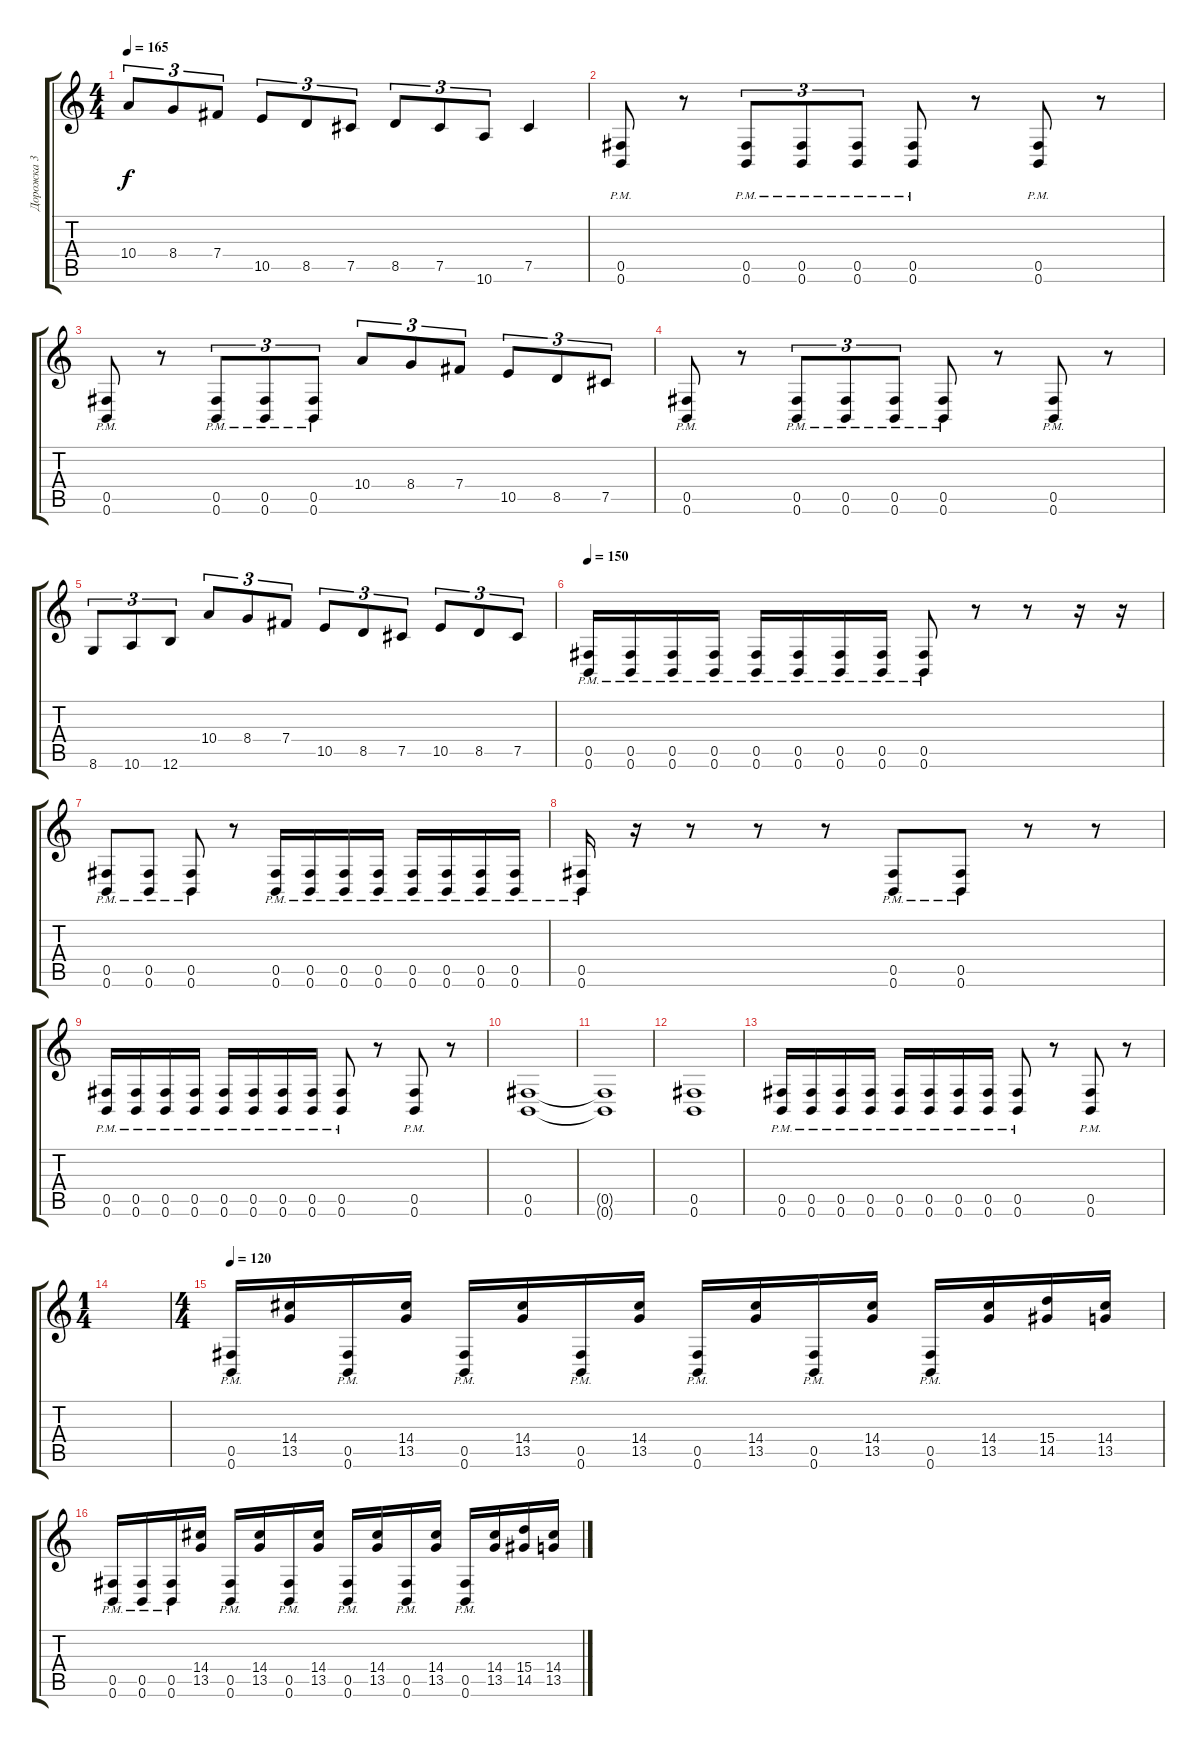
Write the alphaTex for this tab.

\track ("Дорожка 3" "Дорожка 3") {instrument distortionguitar}
\staff {score tabs}
\tuning (Db4 Ab3 E3 B2 Gb2 B1) {hide}
\ts (4 4)
\tempo 165
\clef g2
\ks c
10.4.8{tu (3 2) dy f} 8.4.8{tu (3 2)} 7.4.8{tu (3 2)} 10.5.8{tu (3 2)} 8.5.8{tu (3 2)} 7.5.8{tu (3 2)} 8.5.8{tu (3 2)} 7.5.8{tu (3 2)} 10.6.8{tu (3 2)} 7.5.4 |
(0.5{pm} 0.6{pm}).8 r.8 (0.5{pm} 0.6{pm}).8{tu (3 2)} (0.5{pm} 0.6{pm}).8{tu (3 2)} (0.5{pm} 0.6{pm}).8{tu (3 2)} (0.5{pm} 0.6{pm}).8 r.8 (0.5{pm} 0.6{pm}).8 r.8 |
(0.5{pm} 0.6{pm}).8 r.8 (0.5{pm} 0.6{pm}).8{tu (3 2)} (0.5{pm} 0.6{pm}).8{tu (3 2)} (0.5{pm} 0.6{pm}).8{tu (3 2)} 10.4.8{tu (3 2)} 8.4.8{tu (3 2)} 7.4.8{tu (3 2)} 10.5.8{tu (3 2)} 8.5.8{tu (3 2)} 7.5.8{tu (3 2)} |
(0.5{pm} 0.6{pm}).8 r.8 (0.5{pm} 0.6{pm}).8{tu (3 2)} (0.5{pm} 0.6{pm}).8{tu (3 2)} (0.5{pm} 0.6{pm}).8{tu (3 2)} (0.5{pm} 0.6{pm}).8 r.8 (0.5{pm} 0.6{pm}).8 r.8 |
8.6.8{tu (3 2)} 10.6.8{tu (3 2)} 12.6.8{tu (3 2)} 10.4.8{tu (3 2)} 8.4.8{tu (3 2)} 7.4.8{tu (3 2)} 10.5.8{tu (3 2)} 8.5.8{tu (3 2)} 7.5.8{tu (3 2)} 10.5.8{tu (3 2)} 8.5.8{tu (3 2)} 7.5.8{tu (3 2)} |
\tempo 150
(0.5{pm} 0.6{pm}).16 (0.5{pm} 0.6{pm}).16 (0.5{pm} 0.6{pm}).16 (0.5{pm} 0.6{pm}).16 (0.5{pm} 0.6{pm}).16 (0.5{pm} 0.6{pm}).16 (0.5{pm} 0.6{pm}).16 (0.5{pm} 0.6{pm}).16 (0.5{pm} 0.6{pm}).8 r.8 r.8 r.16 r.16 |
(0.5{pm} 0.6{pm}).8 (0.5{pm} 0.6{pm}).8 (0.5{pm} 0.6{pm}).8 r.8 (0.5{pm} 0.6{pm}).16 (0.5{pm} 0.6{pm}).16 (0.5{pm} 0.6{pm}).16 (0.5{pm} 0.6{pm}).16 (0.5{pm} 0.6{pm}).16 (0.5{pm} 0.6{pm}).16 (0.5{pm} 0.6{pm}).16 (0.5{pm} 0.6{pm}).16 |
(0.5{pm} 0.6{pm}).16 r.16 r.8 r.8 r.8 (0.5{pm} 0.6{pm}).8 (0.5{pm} 0.6{pm}).8 r.8 r.8 |
(0.5{pm} 0.6{pm}).16 (0.5{pm} 0.6{pm}).16 (0.5{pm} 0.6{pm}).16 (0.5{pm} 0.6{pm}).16 (0.5{pm} 0.6{pm}).16 (0.5{pm} 0.6{pm}).16 (0.5{pm} 0.6{pm}).16 (0.5{pm} 0.6{pm}).16 (0.5{pm} 0.6{pm}).8 r.8 (0.5{pm} 0.6{pm}).8 r.8 |
(0.5 0.6).1 |
(0.5{t} 0.6{t}).1 |
(0.5 0.6).1 |
(0.5{pm} 0.6{pm}).16 (0.5{pm} 0.6{pm}).16 (0.5{pm} 0.6{pm}).16 (0.5{pm} 0.6{pm}).16 (0.5{pm} 0.6{pm}).16 (0.5{pm} 0.6{pm}).16 (0.5{pm} 0.6{pm}).16 (0.5{pm} 0.6{pm}).16 (0.5{pm} 0.6{pm}).8 r.8 (0.5{pm} 0.6{pm}).8 r.8 |
\ts (1 4)
|
\ts (4 4)
\tempo 120
(0.5{pm} 0.6{pm}).16 (14.4 13.5).16 (0.5{pm} 0.6{pm}).16 (14.4 13.5).16 (0.5{pm} 0.6{pm}).16 (14.4 13.5).16 (0.5{pm} 0.6{pm}).16 (14.4 13.5).16 (0.5{pm} 0.6{pm}).16 (14.4 13.5).16 (0.5{pm} 0.6{pm}).16 (14.4 13.5).16 (0.5{pm} 0.6{pm}).16 (14.4 13.5).16 (15.4 14.5).16 (14.4 13.5).16 |
(0.5{pm} 0.6{pm}).16 (0.5{pm} 0.6{pm}).16 (0.5{pm} 0.6{pm}).16 (14.4 13.5).16 (0.5{pm} 0.6{pm}).16 (14.4 13.5).16 (0.5{pm} 0.6{pm}).16 (14.4 13.5).16 (0.5{pm} 0.6{pm}).16 (14.4 13.5).16 (0.5{pm} 0.6{pm}).16 (14.4 13.5).16 (0.5{pm} 0.6{pm}).16 (14.4 13.5).16 (15.4 14.5).16 (14.4 13.5).16
